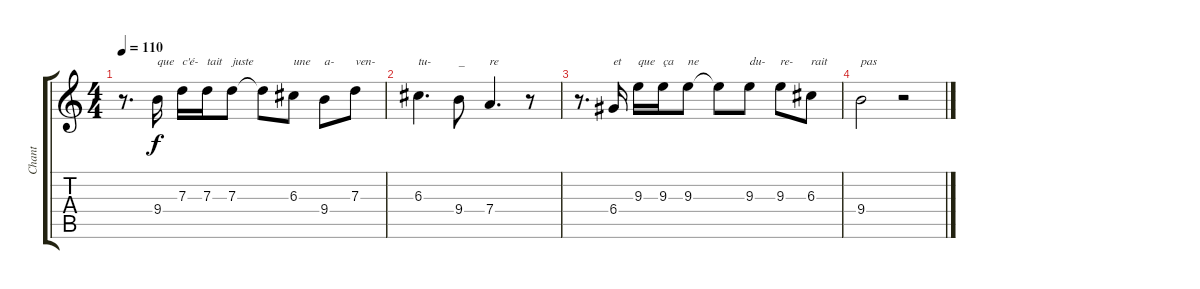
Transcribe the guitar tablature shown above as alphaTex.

\track ("Chant" "Chant") {instrument overdrivenguitar}
\staff {score tabs}
\tuning (E4 B3 G3 D3 A2 E2) {hide}
\ts (4 4)
\tempo 110
\clef g2
\ks c
r.8{d dy f} 9.4.16{txt "que"} 7.3.16{txt "c'é-"} 7.3.16{txt "tait"} 7.3.8{txt "juste"} 7.3{t}.8 6.3.8{txt "une"} 9.4.8{txt "a-"} 7.3.8{txt "ven-"} |
6.3.4{d txt "tu-"} 9.4.8{txt "_"} 7.4.4{d txt "re"} r.8 |
r.8{d} 6.4.16{txt "et"} 9.3.16{txt "que"} 9.3.16{txt "ça"} 9.3.8{txt "ne"} 9.3{t}.8 9.3.8{txt "du-"} 9.3.8{txt "re-"} 6.3.8{txt "rait"} |
9.4.2{txt "pas"} r.2
